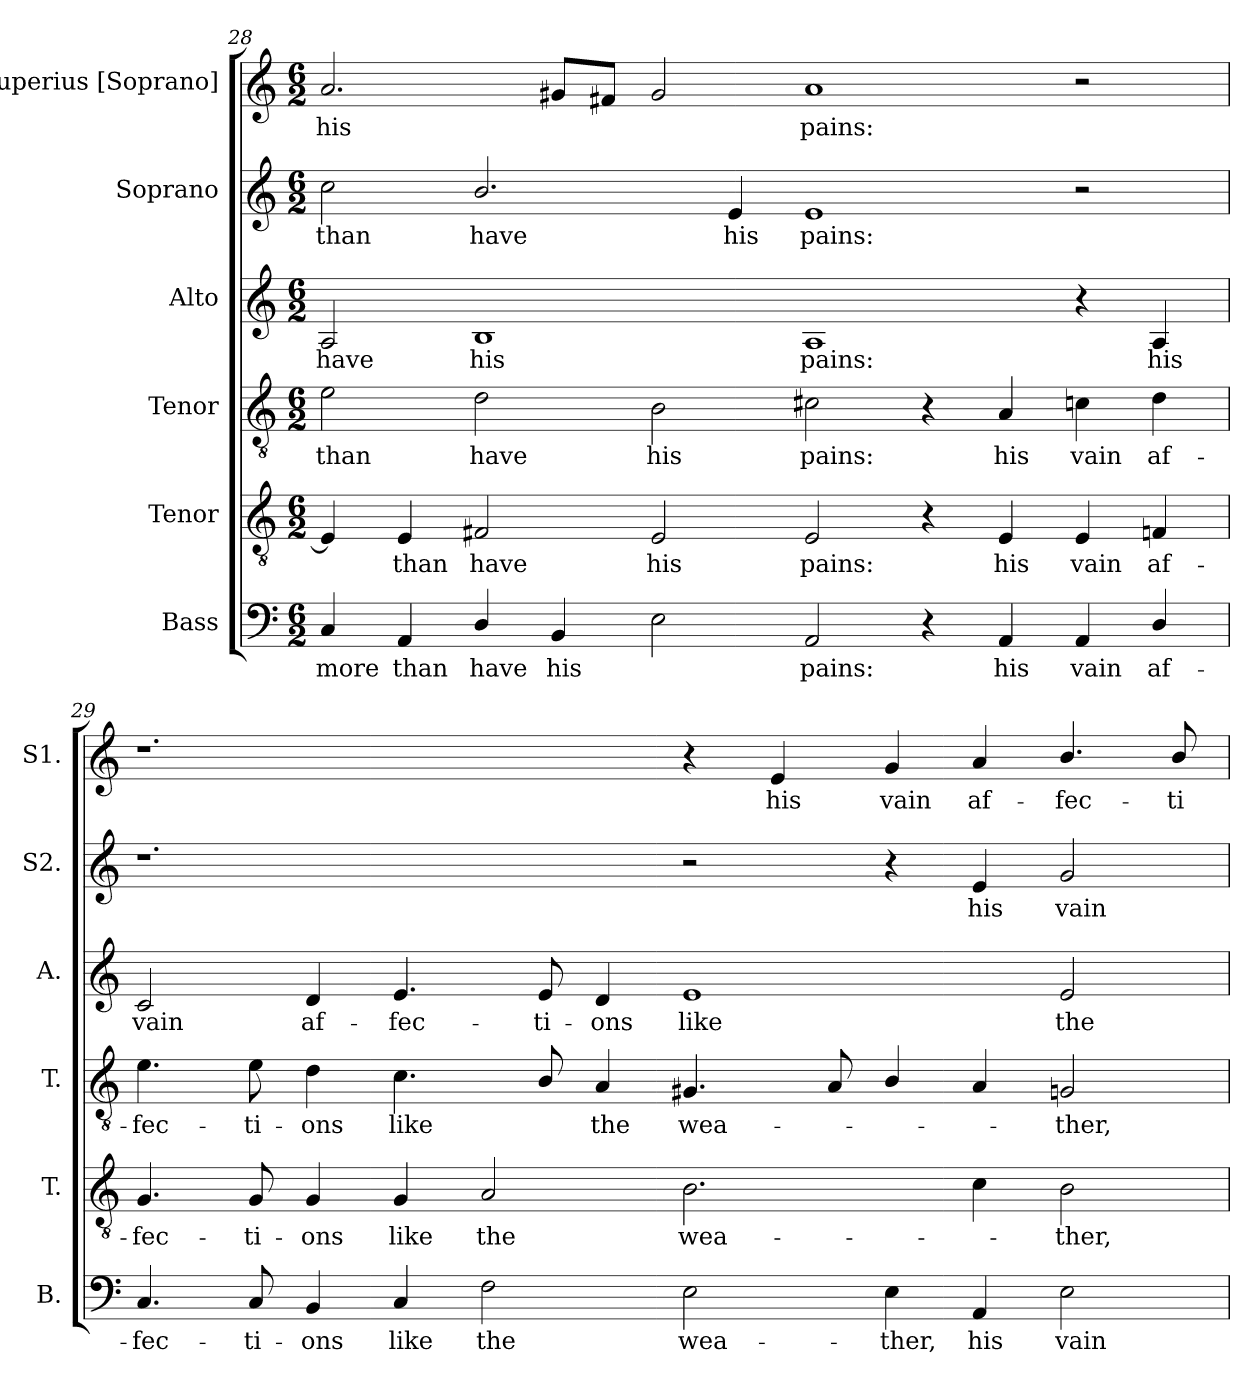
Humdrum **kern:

**kern	**text	**kern	**text	**kern	**text	**kern	**text	**kern	**text	**kern	**text
*part6	*part6	*part5	*part5	*part4	*part4	*part3	*part3	*part2	*part2	*part1	*part1
*staff6	*staff6	*staff5	*staff5	*staff4	*staff4	*staff3	*staff3	*staff2	*staff2	*staff1	*staff1
*I"Bass	*	*I"Tenor	*	*I"Tenor	*	*I"Alto	*	*I"Soprano	*	*I"Superius [Soprano]	*
*I'B.	*	*I'T.	*	*I'T.	*	*I'A.	*	*I'S2.	*	*I'S1.	*
!!LO:PB:g=z
*clefF4	*	*clefGv2	*	*clefGv2	*	*clefG2	*	*clefG2	*	*clefG2	*
*	*	*ITrd7c12	*	*ITrd7c12	*	*	*	*	*	*	*
*k[]	*	*k[]	*	*k[]	*	*k[]	*	*k[]	*	*k[]	*
*C:	*	*C:	*	*C:	*	*C:	*	*C:	*	*C:	*
*M6/2	*	*M6/2	*	*M6/2	*	*M6/2	*	*M6/2	*	*M6/2	*
=28	=28	=28	=28	=28	=28	=28	=28	=28	=28	=28	=28
!	!LO:LY:b:color=#000000	!	!	!	!	!	!	!	!	!	!
!	!	!	!	!	!LO:LY:b:color=#000000	!	!	!	!	!	!
!	!	!	!	!	!	!	!LO:LY:b:color=#000000	!	!	!	!
!	!	!	!	!	!	!	!	!	!LO:LY:b:color=#000000	!	!
!	!	!	!	!	!	!	!	!	!	!	!LO:LY:b:color=#000000
4Ci/	more	4EEi/]	.	2Ei\	than	2Ai/	have	2cci\	than	2.ai/	his
!	!LO:LY:b:color=#000000	!	!	!	!	!	!	!	!	!	!
!	!	!	!LO:LY:b:color=#000000	!	!	!	!	!	!	!	!
4AAi/	than	4EEi/	than	.	.	.	.	.	.	.	.
!	!LO:LY:b:color=#000000	!	!	!	!	!	!	!	!	!	!
!	!	!	!LO:LY:b:color=#000000	!	!	!	!	!	!	!	!
!	!	!	!	!	!LO:LY:b:color=#000000	!	!	!	!	!	!
!	!	!	!	!	!	!	!LO:LY:b:color=#000000	!	!	!	!
!	!	!	!	!	!	!	!	!	!LO:LY:b:color=#000000	!	!
4Di/	have	2FF#Xi/	have	2Di\	have	1Bi	his	2.bi/	have	.	.
!	!LO:LY:b:color=#000000	!	!	!	!	!	!	!	!	!	!
4BBi/	his	.	.	.	.	.	.	.	.	8g#Xi/L	.
.	.	.	.	.	.	.	.	.	.	8f#Xi/J	.
!	!	!	!LO:LY:b:color=#000000	!	!	!	!	!	!	!	!
!	!	!	!	!	!LO:LY:b:color=#000000	!	!	!	!	!	!
2Ei\	.	2EEi/	his	2BBi\	his	.	.	.	.	2g#i/	.
!	!	!	!	!	!	!	!	!	!LO:LY:b:color=#000000	!	!
.	.	.	.	.	.	.	.	4ei/	his	.	.
!	!LO:LY:b:color=#000000	!	!	!	!	!	!	!	!	!	!
!	!	!	!LO:LY:b:color=#000000	!	!	!	!	!	!	!	!
!	!	!	!	!	!LO:LY:b:color=#000000	!	!	!	!	!	!
!	!	!	!	!	!	!	!LO:LY:b:color=#000000	!	!	!	!
!	!	!	!	!	!	!	!	!	!LO:LY:b:color=#000000	!	!
!	!	!	!	!	!	!	!	!	!	!	!LO:LY:b:color=#000000
2AAi/	pains:	2EEi/	pains:	2C#Xi\	pains:	1Ai	pains:	1ei	pains:	1ai	pains:
4r	.	4r	.	4r	.	.	.	.	.	.	.
!	!LO:LY:b:color=#000000	!	!	!	!	!	!	!	!	!	!
!	!	!	!LO:LY:b:color=#000000	!	!	!	!	!	!	!	!
!	!	!	!	!	!LO:LY:b:color=#000000	!	!	!	!	!	!
4AAi/	his	4EEi/	his	4AAi/	his	.	.	.	.	.	.
!	!LO:LY:b:color=#000000	!	!	!	!	!	!	!	!	!	!
!	!	!	!LO:LY:b:color=#000000	!	!	!	!	!	!	!	!
!	!	!	!	!	!LO:LY:b:color=#000000	!	!	!	!	!	!
4AAi/	vain	4EEi/	vain	4Cni\	vain	4r	.	2r	.	2r	.
!	!LO:LY:b:color=#000000	!	!	!	!	!	!	!	!	!	!
!	!	!	!LO:LY:b:color=#000000	!	!	!	!	!	!	!	!
!	!	!	!	!	!LO:LY:b:color=#000000	!	!	!	!	!	!
!	!	!	!	!	!	!	!LO:LY:b:color=#000000	!	!	!	!
4Di/	af-	4FFni/	af-	4Di\	af-	4Ai/	his	.	.	.	.
=29	=29	=29	=29	=29	=29	=29	=29	=29	=29	=29	=29
!	!LO:LY:b:color=#000000	!	!	!	!	!	!	!	!	!	!
!	!	!	!LO:LY:b:color=#000000	!	!	!	!	!	!	!	!
!	!	!	!	!	!LO:LY:b:color=#000000	!	!	!	!	!	!
!	!	!	!	!	!	!	!LO:LY:b:color=#000000	!	!	!	!
4.Ci/	-fec-	4.GGi/	-fec-	4.Ei\	-fec-	2ci/	vain	1.r	.	1.r	.
!	!LO:LY:b:color=#000000	!	!	!	!	!	!	!	!	!	!
!	!	!	!LO:LY:b:color=#000000	!	!	!	!	!	!	!	!
!	!	!	!	!	!LO:LY:b:color=#000000	!	!	!	!	!	!
8Ci/	-ti-	8GGi/	-ti-	8Ei\	-ti-	.	.	.	.	.	.
!	!LO:LY:b:color=#000000	!	!	!	!	!	!	!	!	!	!
!	!	!	!LO:LY:b:color=#000000	!	!	!	!	!	!	!	!
!	!	!	!	!	!LO:LY:b:color=#000000	!	!	!	!	!	!
!	!	!	!	!	!	!	!LO:LY:b:color=#000000	!	!	!	!
4BBi/	-ons	4GGi/	-ons	4Di\	-ons	4di/	af-	.	.	.	.
!	!LO:LY:b:color=#000000	!	!	!	!	!	!	!	!	!	!
!	!	!	!LO:LY:b:color=#000000	!	!	!	!	!	!	!	!
!	!	!	!	!	!LO:LY:b:color=#000000	!	!	!	!	!	!
!	!	!	!	!	!	!	!LO:LY:b:color=#000000	!	!	!	!
4Ci/	like	4GGi/	like	4.Ci\	like	4.ei/	-fec-	.	.	.	.
!	!LO:LY:b:color=#000000	!	!	!	!	!	!	!	!	!	!
!	!	!	!LO:LY:b:color=#000000	!	!	!	!	!	!	!	!
2Fi\	the	2AAi/	the	.	.	.	.	.	.	.	.
!	!	!	!	!	!	!	!LO:LY:b:color=#000000	!	!	!	!
.	.	.	.	8BBi/	.	8ei/	-ti-	.	.	.	.
!	!	!	!	!	!LO:LY:b:color=#000000	!	!	!	!	!	!
!	!	!	!	!	!	!	!LO:LY:b:color=#000000	!	!	!	!
.	.	.	.	4AAi/	the	4di/	-ons	.	.	.	.
!	!LO:LY:b:color=#000000	!	!	!	!	!	!	!	!	!	!
!	!	!	!LO:LY:b:color=#000000	!	!	!	!	!	!	!	!
!	!	!	!	!	!LO:LY:b:color=#000000	!	!	!	!	!	!
!	!	!	!	!	!	!	!LO:LY:b:color=#000000	!	!	!	!
2Ei\	wea-	2.BBi\	wea-	4.GG#Xi/	wea-	1ei	like	2r	.	4r	.
!	!	!	!	!	!	!	!	!	!	!	!LO:LY:b:color=#000000
.	.	.	.	.	.	.	.	.	.	4ei/	his
.	.	.	.	8AAi/	.	.	.	.	.	.	.
!	!LO:LY:b:color=#000000	!	!	!	!	!	!	!	!	!	!
!	!	!	!	!	!	!	!	!	!	!	!LO:LY:b:color=#000000
4Ei\	-ther,	.	.	4BBi/	.	.	.	4r	.	4gi/	vain
!	!LO:LY:b:color=#000000	!	!	!	!	!	!	!	!	!	!
!	!	!	!	!	!	!	!	!	!LO:LY:b:color=#000000	!	!
!	!	!	!	!	!	!	!	!	!	!	!LO:LY:b:color=#000000
4AAi/	his	4Ci\	.	4AAi/	.	.	.	4ei/	his	4ai/	af-
!	!LO:LY:b:color=#000000	!	!	!	!	!	!	!	!	!	!
!	!	!	!LO:LY:b:color=#000000	!	!	!	!	!	!	!	!
!	!	!	!	!	!LO:LY:b:color=#000000	!	!	!	!	!	!
!	!	!	!	!	!	!	!LO:LY:b:color=#000000	!	!	!	!
!	!	!	!	!	!	!	!	!	!LO:LY:b:color=#000000	!	!
!	!	!	!	!	!	!	!	!	!	!	!LO:LY:b:color=#000000
2Ei\	vain	2BBi\	-ther,	2GGni/	-ther,	2ei/	the	2gi/	vain	4.bi/	-fec-
!	!	!	!	!	!	!	!	!	!	!	!LO:LY:b:color=#000000
.	.	.	.	.	.	.	.	.	.	8bi/	-ti-
=	=	=	=	=	=	=	=	=	=	=	=
*-	*-	*-	*-	*-	*-	*-	*-	*-	*-	*-	*-
